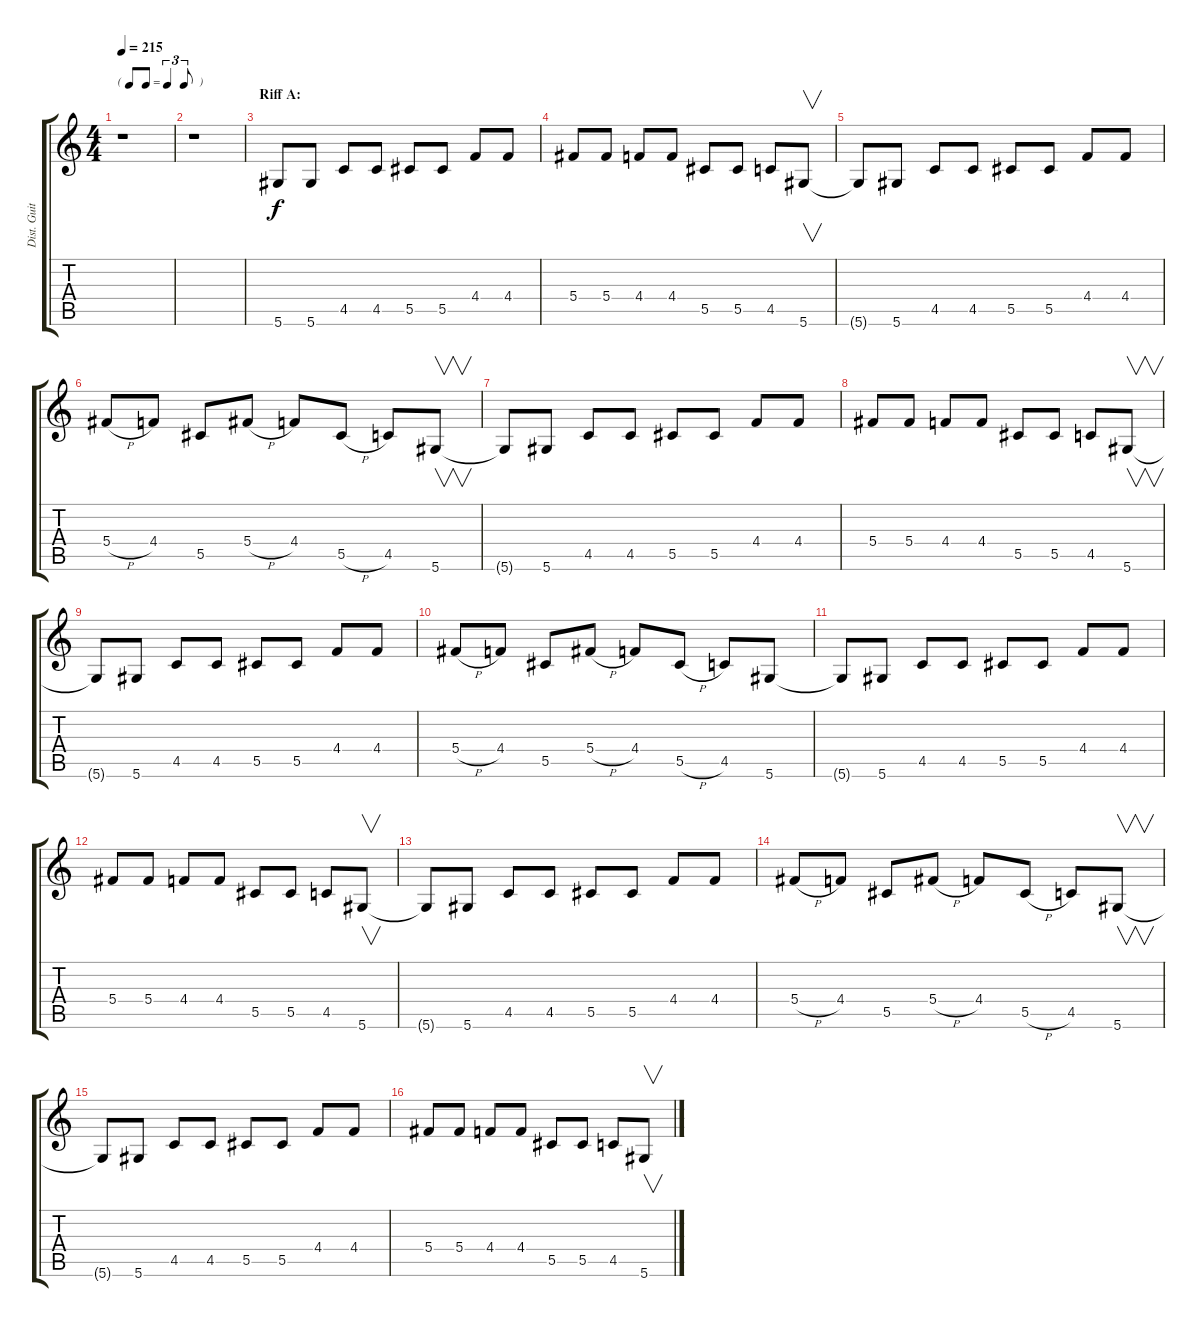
\track ("Dist. Guitar 2" "Dist. Guit") {instrument distortionguitar}
\staff {score tabs}
\tuning (Eb4 Bb3 Gb3 Db3 Ab2 Eb2) {hide}
\ts (4 4)
\tf triplet8th
\tempo 215
\clef g2
\ks c
r.1{dy f} |
r.1 |
\section ("" "Riff A:")
5.6.8 5.6.8 4.5.8 4.5.8 5.5.8 5.5.8 4.4.8 4.4.8 |
5.4.8 5.4.8 4.4.8 4.4.8 5.5.8 5.5.8 4.5.8 5.6.8{v} |
5.6{t}.8 5.6.8 4.5.8 4.5.8 5.5.8 5.5.8 4.4.8 4.4.8 |
5.4{h}.8 4.4.8 5.5.8 5.4{h}.8 4.4.8 5.5{h}.8 4.5.8 5.6.8{v} |
5.6{t}.8 5.6.8 4.5.8 4.5.8 5.5.8 5.5.8 4.4.8 4.4.8 |
5.4.8 5.4.8 4.4.8 4.4.8 5.5.8 5.5.8 4.5.8 5.6.8{v} |
5.6{t}.8 5.6.8 4.5.8 4.5.8 5.5.8 5.5.8 4.4.8 4.4.8 |
5.4{h}.8 4.4.8 5.5.8 5.4{h}.8 4.4.8 5.5{h}.8 4.5.8 5.6.8 |
5.6{t}.8 5.6.8 4.5.8 4.5.8 5.5.8 5.5.8 4.4.8 4.4.8 |
5.4.8 5.4.8 4.4.8 4.4.8 5.5.8 5.5.8 4.5.8 5.6.8{v} |
5.6{t}.8 5.6.8 4.5.8 4.5.8 5.5.8 5.5.8 4.4.8 4.4.8 |
5.4{h}.8 4.4.8 5.5.8 5.4{h}.8 4.4.8 5.5{h}.8 4.5.8 5.6.8{v} |
5.6{t}.8 5.6.8 4.5.8 4.5.8 5.5.8 5.5.8 4.4.8 4.4.8 |
5.4.8 5.4.8 4.4.8 4.4.8 5.5.8 5.5.8 4.5.8 5.6.8{v}
